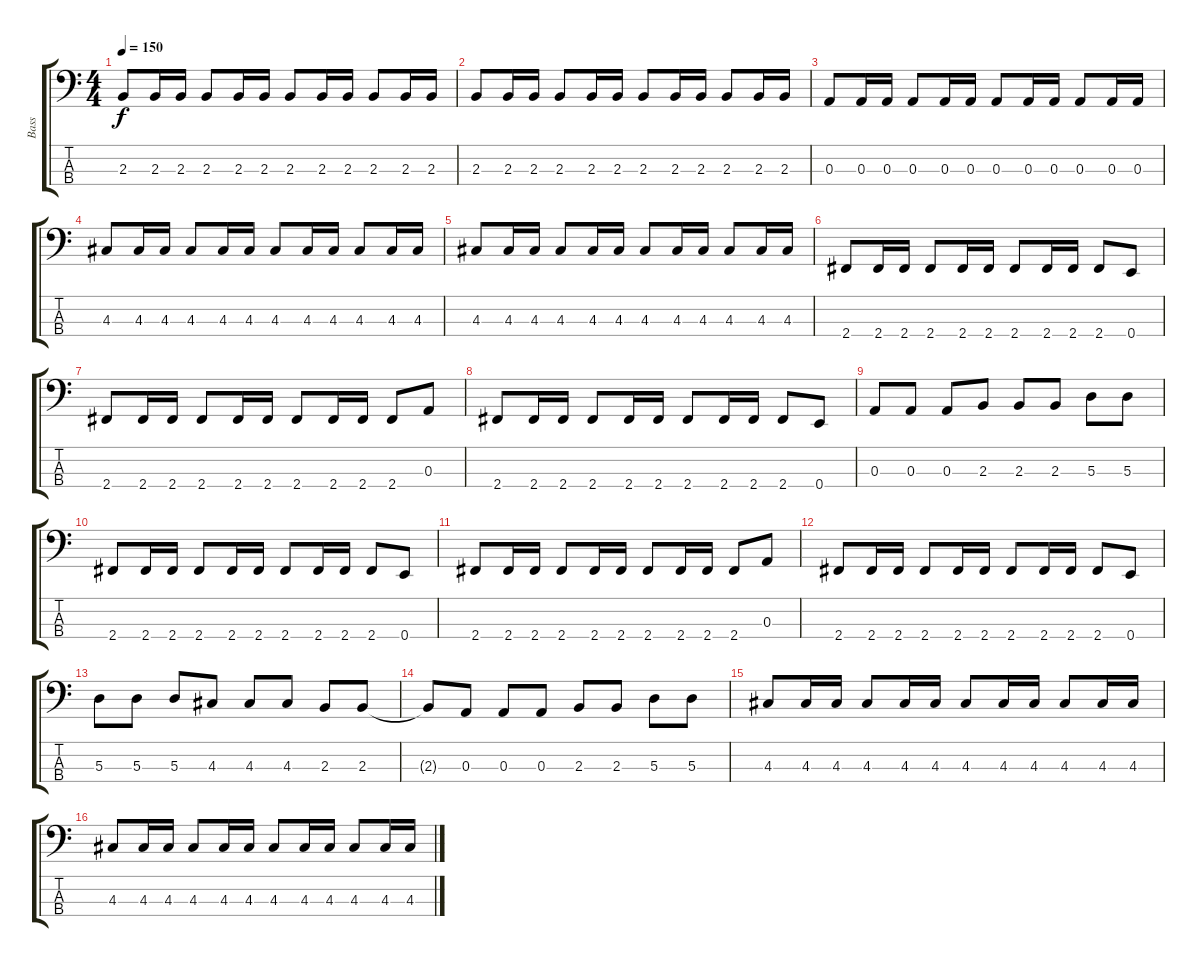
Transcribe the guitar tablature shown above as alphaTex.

\track ("Bass" "Bass") {instrument electricbassfinger}
\staff {score tabs}
\tuning (G2 D2 A1 E1) {hide}
\ts (4 4)
\tempo 150
\clef f4
\ks c
2.3.8{dy f} 2.3.16 2.3.16 2.3.8 2.3.16 2.3.16 2.3.8 2.3.16 2.3.16 2.3.8 2.3.16 2.3.16 |
2.3.8 2.3.16 2.3.16 2.3.8 2.3.16 2.3.16 2.3.8 2.3.16 2.3.16 2.3.8 2.3.16 2.3.16 |
0.3.8 0.3.16 0.3.16 0.3.8 0.3.16 0.3.16 0.3.8 0.3.16 0.3.16 0.3.8 0.3.16 0.3.16 |
4.3.8 4.3.16 4.3.16 4.3.8 4.3.16 4.3.16 4.3.8 4.3.16 4.3.16 4.3.8 4.3.16 4.3.16 |
4.3.8 4.3.16 4.3.16 4.3.8 4.3.16 4.3.16 4.3.8 4.3.16 4.3.16 4.3.8 4.3.16 4.3.16 |
2.4.8 2.4.16 2.4.16 2.4.8 2.4.16 2.4.16 2.4.8 2.4.16 2.4.16 2.4.8 0.4.8 |
2.4.8 2.4.16 2.4.16 2.4.8 2.4.16 2.4.16 2.4.8 2.4.16 2.4.16 2.4.8 0.3.8 |
2.4.8 2.4.16 2.4.16 2.4.8 2.4.16 2.4.16 2.4.8 2.4.16 2.4.16 2.4.8 0.4.8 |
0.3.8 0.3.8 0.3.8 2.3.8 2.3.8 2.3.8 5.3.8 5.3.8 |
2.4.8 2.4.16 2.4.16 2.4.8 2.4.16 2.4.16 2.4.8 2.4.16 2.4.16 2.4.8 0.4.8 |
2.4.8 2.4.16 2.4.16 2.4.8 2.4.16 2.4.16 2.4.8 2.4.16 2.4.16 2.4.8 0.3.8 |
2.4.8 2.4.16 2.4.16 2.4.8 2.4.16 2.4.16 2.4.8 2.4.16 2.4.16 2.4.8 0.4.8 |
5.3.8 5.3.8 5.3.8 4.3.8 4.3.8 4.3.8 2.3.8 2.3.8 |
2.3{t}.8 0.3.8 0.3.8 0.3.8 2.3.8 2.3.8 5.3.8 5.3.8 |
4.3.8 4.3.16 4.3.16 4.3.8 4.3.16 4.3.16 4.3.8 4.3.16 4.3.16 4.3.8 4.3.16 4.3.16 |
4.3.8 4.3.16 4.3.16 4.3.8 4.3.16 4.3.16 4.3.8 4.3.16 4.3.16 4.3.8 4.3.16 4.3.16
